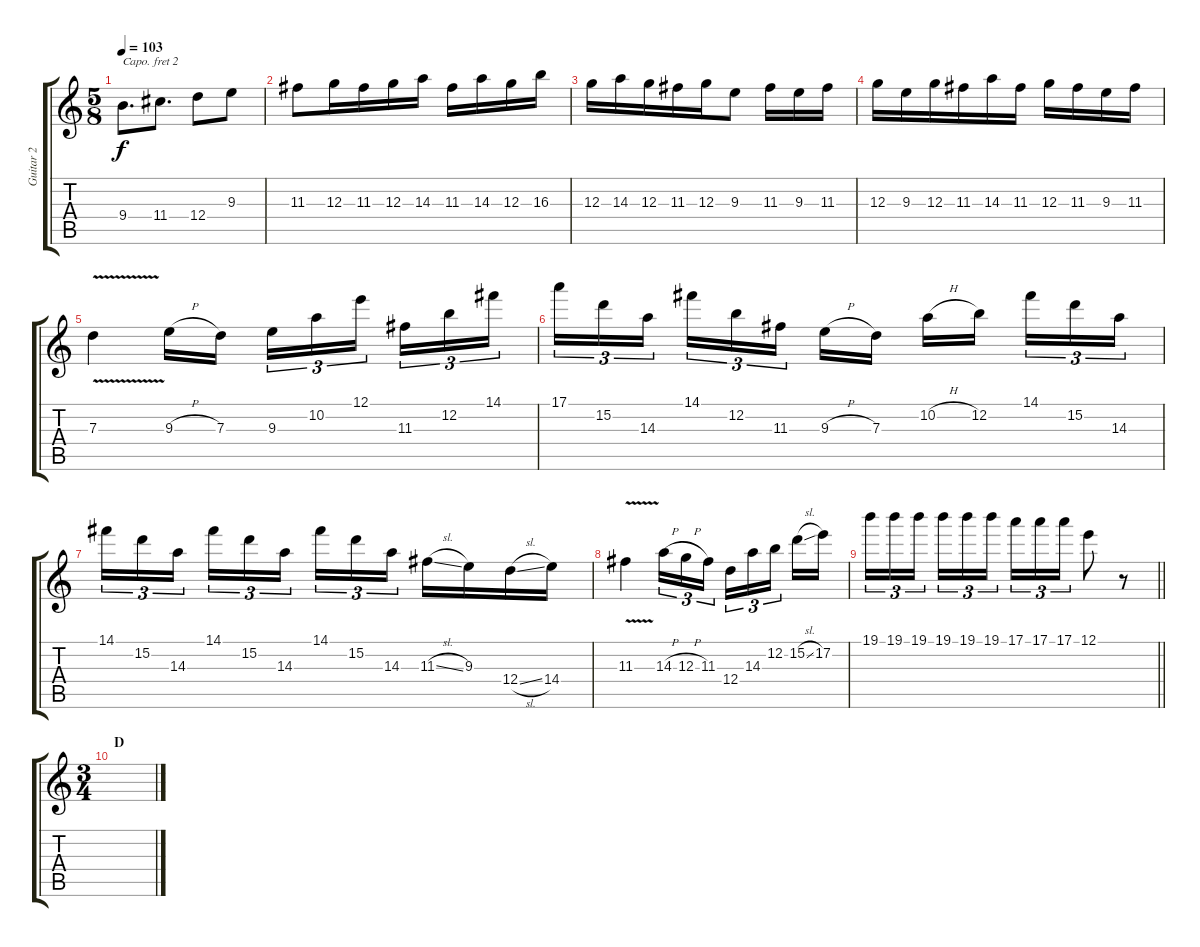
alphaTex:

\track ("Guitar 2" "Guitar 2") {instrument distortionguitar}
\staff {score tabs}
\capo 2
\tuning (D4 A3 F3 C3 G2 C2) {hide}
\ts (5 8)
\tempo 103
\clef g2
\ks c
9.4.8{d dy f} 11.4.8{d} 12.4.8 9.3.8 |
11.3.8 12.3.16 11.3.16 12.3.16 14.3.16 11.3.16 14.3.16 12.3.16 16.3.16 |
12.3.16 14.3.16 12.3.16 11.3.16 12.3.16 9.3.8 11.3.16 9.3.16 11.3.16 |
12.3.16 9.3.16 12.3.16 11.3.16 14.3.16 11.3.16 12.3.16 11.3.16 9.3.16 11.3.16 |
7.3{v}.4 9.3{h}.16 7.3.16 9.3.16{tu (3 2)} 10.2.16{tu (3 2)} 12.1.16{tu (3 2)} 11.3.16{tu (3 2)} 12.2.16{tu (3 2)} 14.1.16{tu (3 2)} |
17.1.16{tu (3 2)} 15.2.16{tu (3 2)} 14.3.16{tu (3 2)} 14.1.16{tu (3 2)} 12.2.16{tu (3 2)} 11.3.16{tu (3 2)} 9.3{h}.16 7.3.16 10.2{h}.16 12.2.16 14.1.16{tu (3 2)} 15.2.16{tu (3 2)} 14.3.16{tu (3 2)} |
14.1.16{tu (3 2)} 15.2.16{tu (3 2)} 14.3.16{tu (3 2)} 14.1.16{tu (3 2)} 15.2.16{tu (3 2)} 14.3.16{tu (3 2)} 14.1.16{tu (3 2)} 15.2.16{tu (3 2)} 14.3.16{tu (3 2)} 11.3{sl}.16 9.3.16 12.4{sl}.16 14.4.16 |
11.3{v}.4 14.3{h}.16{tu (3 2)} 12.3{h}.16{tu (3 2)} 11.3.16{tu (3 2)} 12.4.16{tu (3 2)} 14.3.16{tu (3 2)} 12.2.16{tu (3 2)} 15.2{sl}.16 17.2.16 |
\barLineRight lightlight
19.1.16{tu (3 2)} 19.1.16{tu (3 2)} 19.1.16{tu (3 2)} 19.1.16{tu (3 2)} 19.1.16{tu (3 2)} 19.1.16{tu (3 2)} 17.1.16{tu (3 2)} 17.1.16{tu (3 2)} 17.1.16{tu (3 2)} 12.1.8 r.8 |
\ts (3 4)
\section ("" "D")
